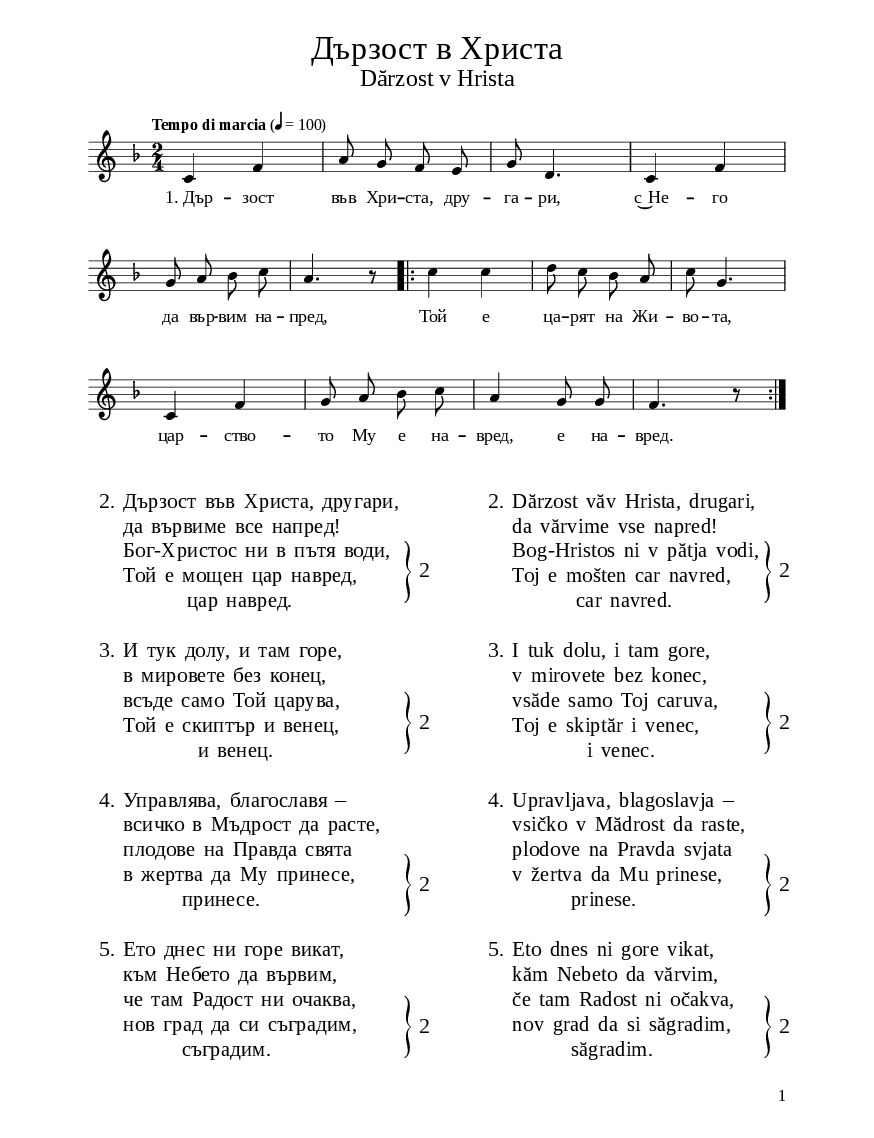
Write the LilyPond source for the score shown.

\version "2.24.2"

% include paper part and global functions
\include "include/globals.ily"


"rightBraces052_1" = \markup {
  \column {
    % repeat braces
    \translate #'(0 . -6.2 )
    \right-brace #30

    \translate #'(0 . -11.6 )
    \right-brace #30

    \translate #'(0 . -12.6 )
    \right-brace #30

    \translate #'(0 . -10.7 )
    \right-brace #30

  }
  \column {
    % repeat numbers
    \translate #'(0 . -6.7 )
    2

    \translate #'(0 . -14.6 )
    2

    \translate #'(0 . -15.6 )
    2

    \translate #'(0 . -13.7)
    2



  }
}

"rightBraces052_2" = \markup {
  \column {
    % repeat braces


    \translate #'(0 . -6.4 )
    \right-brace #30

    \translate #'(0 . -12.3 )
    \right-brace #30

    \translate #'(0 . -11 )
    \right-brace #30


  }
  \column {
    % repeat numbers

    \translate #'(0 . -7.2 )
    2

    \translate #'(0 . -14.7 )
    2

    \translate #'(0 . -15.0 )
    2


  }
}

\bookpart {
  \label #'ref052
  \tocItem \markup "Дързост в Христа – Dărzost v Hrista"
  \include "include/bookpart-paper.ily"
  \score {
    \include "include/score-layout.ily"

    \new Voice \absolute  {
      \clef treble
      \key f \major
      \time 2/4
      \tempoFunc "Tempo di marcia" 4 "100"
      \autoBeamOff
      \autoBeamOff
      c'4 f' | a'8 g' f' e' | g'8 d'4. | c'4 f' \break |
      g'8 a' bes' c'' | a'4. r8 \bar ".|:"
        | c''4 c'' | d''8 c'' bes' a' | c''8 g'4. \break |
        c'4  f'4 | g'8 a' bes' c'' a'4 g'8 g' | f'4. r8 \bar ":|."
       \break
    }

    \addlyrics {
      "1. Дър" -- зост във Хри -- ста, дру -- га -- ри, с~Не -- го
      да вър -- вим на -- пред, Той е ца -- рят на Жи -- во -- та,
      цар -- ство -- то Му е на -- вред, е на -- вред.
    }

    \header {
      title = \titleFunc "Дързост в Христа" "Dărzost v Hrista"
    }

    \midi{}

  } % score

  \markup \fontsize #bgCoupletFontSize {
    \hspace #1
    \override #`(baseline-skip . ,bgCoupletBaselineSkip)
    \column {


      \line {   2.  Дързост във Христа, другари,}

      \line {   "   " да вървиме все напред!}

      \line {   "   " Бог-Христос ни в пътя води,}

      \line {   "   " Той е мощен цар навред,}

      \line {   "               " цар навред.}
      \line {   "   "}

      \line {   3.  И тук долу, и там горе, }

      \line {   "   " в мировете без конец, }

      \line {   "   " всъде само Той царува, }

      \line {   "   " Той е скиптър и венец, }

      \line {   "                 " и венец. }
      \line {   "   "}
      \line {   4.  Управлява, благославя – }

      \line {   "   " всичко в Мъдрост да расте, }

      \line {   "   " плодове на Правда свята }

      \line {   "   " в жертва да Му принесе, }

      \line {   "              " принесе. }

      \line {   "   "}


      \line {   5. Ето днес ни горе викат, }

      \line {   "   " към Небето да вървим, }

      \line {   "   " че там Радост ни очаква, }

      \line {   "   " нов град да си съградим, }

      \line {   "              " съградим. }

      \line {   "   "}

    }\"rightBraces052_1"
    \hspace #5
    \override #`(baseline-skip . ,bgCoupletBaselineSkip)
    \column {


      \line {   2.  Dărzost văv Hrista, drugari,}

      \line {   "   " da vărvime vse napred!}

      \line {   "   " Bog-Hristos ni v pătja vodi,}

      \line {   "   " Toj e mošten car navred,}

      \line {   "               " car navred.}
      \line {   "   "}

      \line {   3.  I tuk dolu, i tam gore, }

      \line {   "   " v mirovete bez konec, }

      \line {   "   " vsăde samo Toj caruva, }

      \line {   "   " Toj e skiptăr i venec, }

      \line {   "                 " i venec. }
      \line {   "   "}
      \line {   4.  Upravljava, blagoslavja – }

      \line {   "   " vsičko v Mădrost da raste, }

      \line {   "   " plodove na Pravda svjata }

      \line {   "   " v žertva da Mu prinese, }

      \line {   "              " prinese. }

      \line {   "   "}


      \line {   5. Eto dnes ni gore vikat, }

      \line {   "   " kăm Nebeto da vărvim, }

      \line {   "   " če tam Radost ni očakva, }

      \line {   "   " nov grad da si săgradim, }

      \line {   "              " săgradim. }

      \line {   "   "}

    } \"rightBraces052_1" %column
  } % markup

  \pageBreak

  \markup \fontsize #bgCoupletFontSize {
    \hspace #1
    \override #`(baseline-skip . ,bgCoupletBaselineSkip)
    \column {



      \line {   6. От смъртта се не плашете, }

      \line {   "   " не загива същността, }

      \line {   "   " туй, що смърт зовеме тука, }

      \line {   "   " за Небето е врата, }

      \line {   "              " е врата. }

      \line {   "   "}


      \line {   7. С радост и хвалебни песни }

      \line {   "   " ще прекрачим нейни праг, }

      \line {   "   " а отвъд Христос ни чака, }

      \line {   "   " все тъй кротък, все тъй благ, }

      \line {   "            " все тъй благ. }

      \line {   "   "}


      \line {   8. И там Той ще ни научи, }

      \line {   "   " тленното как да не тлей, }

      \line {   "   " как с телото си човека }

      \line {   "   " вечно може да живей, }

      \line {   "             " да живей. }

    }
    \"rightBraces052_2"
    \hspace #5
    \override #`(baseline-skip . ,bgCoupletBaselineSkip)
     \column {



      \line {   6. Ot smărtta se ne plašete, }

      \line {   "   " ne zagiva săštnostta, }

      \line {   "   " tuj, što smărt zoveme tuka, }

      \line {   "   " za Nebeto e vrata, }

      \line {   "              " e vrata. }

      \line {   "   "}


      \line {   7. S radost i hvalebni pesni }

      \line {   "   " šte prekračim nejni prag, }

      \line {   "   " a otvăd Hristos ni čaka, }

      \line {   "   " vse tăj krotăk, vse tăj blag, }

      \line {   "            " vse tăj blag. }

      \line {   "   "}


      \line {   8. I tam Toj šte ni nauči, }

      \line {   "   " tlennoto kak da ne tlej, }

      \line {   "   " kak s teloto si čoveka }

      \line {   "   " večno može da živej, }

      \line {   "             " da živej. }

    } %column
    \"rightBraces052_2"
  } % markup

  \markup \empty-three

  % include foreign translation(s) of the song
  

} % bookpart
